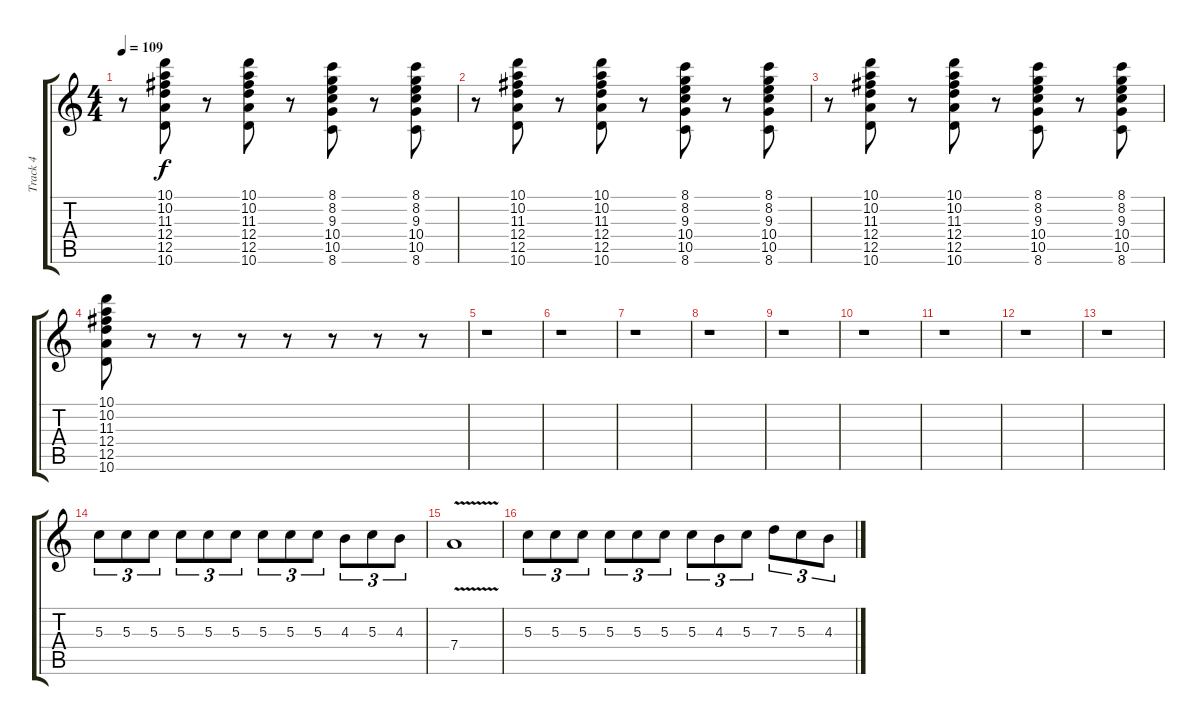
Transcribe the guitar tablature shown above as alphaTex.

\track ("Track 4" "Track 4") {instrument electricguitarclean}
\staff {score tabs}
\tuning (E4 B3 G3 D3 A2 E2) {hide}
\ts (4 4)
\tempo 109
\clef g2
\ks c
r.8{dy f} (10.1 10.2 11.3 12.4 12.5 10.6).8 r.8 (10.1 10.2 11.3 12.4 12.5 10.6).8 r.8 (8.1 8.2 9.3 10.4 10.5 8.6).8 r.8 (8.1 8.2 9.3 10.4 10.5 8.6).8 |
r.8 (10.1 10.2 11.3 12.4 12.5 10.6).8 r.8 (10.1 10.2 11.3 12.4 12.5 10.6).8 r.8 (8.1 8.2 9.3 10.4 10.5 8.6).8 r.8 (8.1 8.2 9.3 10.4 10.5 8.6).8 |
r.8 (10.1 10.2 11.3 12.4 12.5 10.6).8 r.8 (10.1 10.2 11.3 12.4 12.5 10.6).8 r.8 (8.1 8.2 9.3 10.4 10.5 8.6).8 r.8 (8.1 8.2 9.3 10.4 10.5 8.6).8 |
(10.1 10.2 11.3 12.4 12.5 10.6).8 r.8 r.8 r.8 r.8 r.8 r.8 r.8 |
r.1 |
r.1 |
r.1 |
r.1 |
r.1 |
r.1 |
r.1 |
r.1 |
r.1 |
5.3.8{tu (3 2)} 5.3.8{tu (3 2)} 5.3.8{tu (3 2)} 5.3.8{tu (3 2)} 5.3.8{tu (3 2)} 5.3.8{tu (3 2)} 5.3.8{tu (3 2)} 5.3.8{tu (3 2)} 5.3.8{tu (3 2)} 4.3.8{tu (3 2)} 5.3.8{tu (3 2)} 4.3.8{tu (3 2)} |
7.4{v}.1 |
5.3.8{tu (3 2)} 5.3.8{tu (3 2)} 5.3.8{tu (3 2)} 5.3.8{tu (3 2)} 5.3.8{tu (3 2)} 5.3.8{tu (3 2)} 5.3.8{tu (3 2)} 4.3.8{tu (3 2)} 5.3.8{tu (3 2)} 7.3.8{tu (3 2)} 5.3.8{tu (3 2)} 4.3.8{tu (3 2)}
